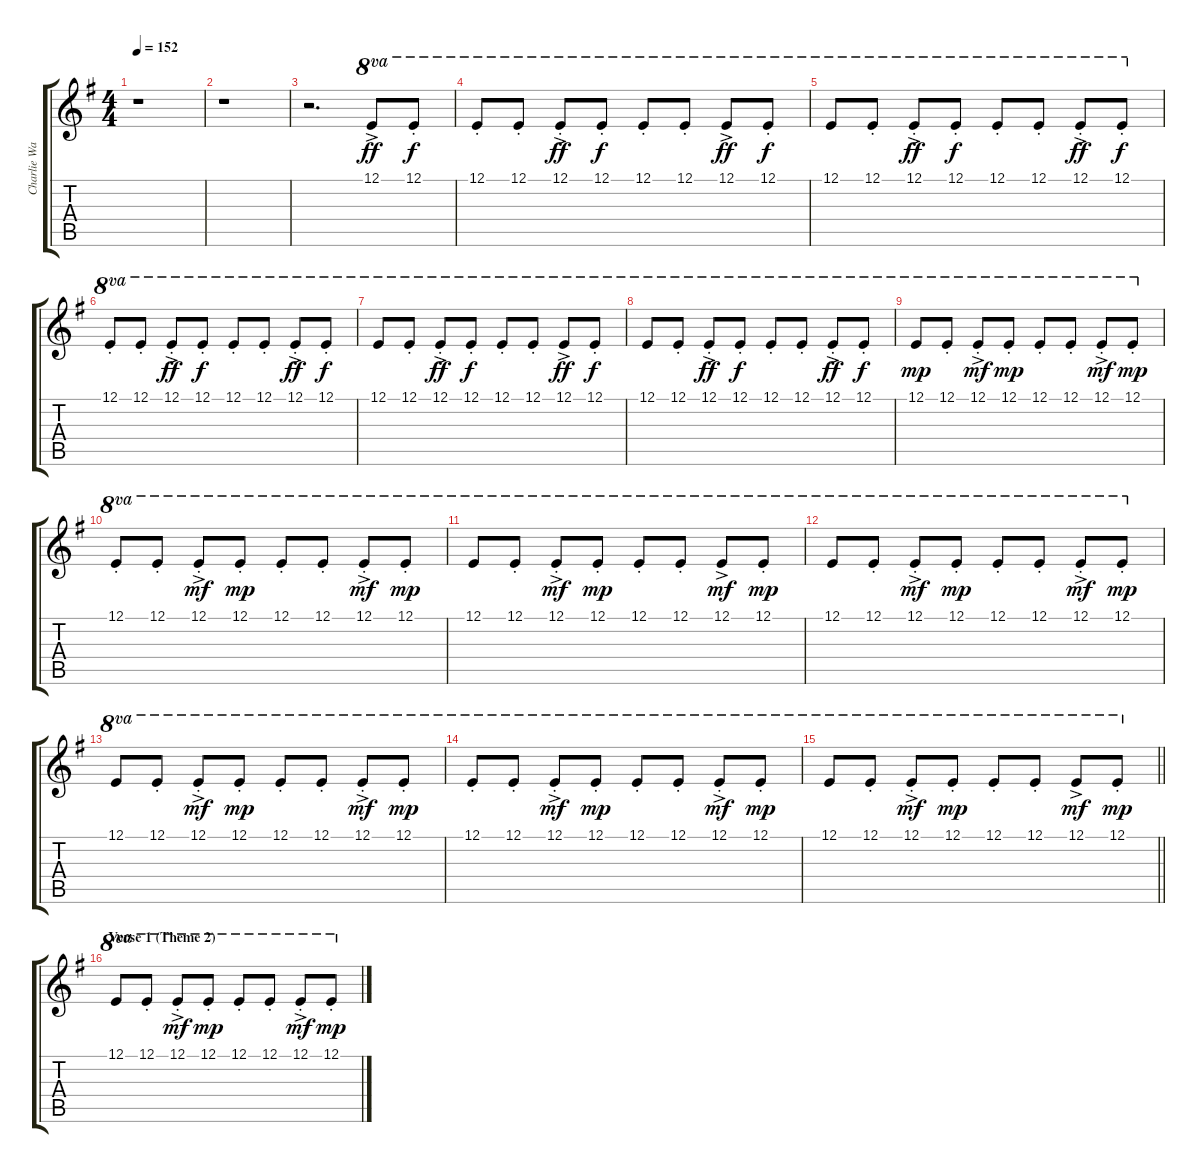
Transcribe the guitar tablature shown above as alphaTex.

\track ("Charlie Watts - Cymbal & Misc Percussion" "Charlie Wa") {instrument reversecymbal}
\staff {score tabs}
\tuning (E4 B3 G3 D3 A2 E2) {hide}
\ts (4 4)
\tempo 152
\clef g2
\ks g
r.1{dy ff instrument reversecymbal} |
r.1 |
r.2{d} 12.1{ac}.8{ot 8va} 12.1{st}.8{ot 8va dy f} |
12.1{st}.8{ot 8va} 12.1{st}.8{ot 8va} 12.1{ac st}.8{ot 8va dy ff} 12.1{st}.8{ot 8va dy f} 12.1{st}.8{ot 8va} 12.1{st}.8{ot 8va} 12.1{ac}.8{ot 8va dy ff} 12.1{st}.8{ot 8va dy f} |
12.1.8{ot 8va} 12.1{st}.8{ot 8va} 12.1{ac st}.8{ot 8va dy ff} 12.1{st}.8{ot 8va dy f} 12.1{st}.8{ot 8va} 12.1{st}.8{ot 8va} 12.1{ac st}.8{ot 8va dy ff} 12.1{st}.8{ot 8va dy f} |
12.1{st}.8{ot 8va} 12.1{st}.8{ot 8va} 12.1{ac st}.8{ot 8va dy ff} 12.1{st}.8{ot 8va dy f} 12.1{st}.8{ot 8va} 12.1{st}.8{ot 8va} 12.1{ac st}.8{ot 8va dy ff} 12.1{st}.8{ot 8va dy f} |
12.1.8{ot 8va} 12.1{st}.8{ot 8va} 12.1{ac st}.8{ot 8va dy ff} 12.1{st}.8{ot 8va dy f} 12.1{st}.8{ot 8va} 12.1{st}.8{ot 8va} 12.1{ac}.8{ot 8va dy ff} 12.1{st}.8{ot 8va dy f} |
12.1.8{ot 8va} 12.1{st}.8{ot 8va} 12.1{ac st}.8{ot 8va dy ff} 12.1{st}.8{ot 8va dy f} 12.1{st}.8{ot 8va} 12.1{st}.8{ot 8va} 12.1{ac st}.8{ot 8va dy ff} 12.1{st}.8{ot 8va dy f} |
12.1.8{ot 8va dy mp} 12.1{st}.8{ot 8va} 12.1{ac st}.8{ot 8va dy mf} 12.1{st}.8{ot 8va dy mp} 12.1{st}.8{ot 8va} 12.1{st}.8{ot 8va} 12.1{ac st}.8{ot 8va dy mf} 12.1{st}.8{ot 8va dy mp} |
12.1{st}.8{ot 8va} 12.1{st}.8{ot 8va} 12.1{ac st}.8{ot 8va dy mf} 12.1{st}.8{ot 8va dy mp} 12.1{st}.8{ot 8va} 12.1{st}.8{ot 8va} 12.1{ac st}.8{ot 8va dy mf} 12.1{st}.8{ot 8va dy mp} |
12.1.8{ot 8va} 12.1{st}.8{ot 8va} 12.1{ac st}.8{ot 8va dy mf} 12.1{st}.8{ot 8va dy mp} 12.1{st}.8{ot 8va} 12.1{st}.8{ot 8va} 12.1{ac}.8{ot 8va dy mf} 12.1{st}.8{ot 8va dy mp} |
12.1.8{ot 8va} 12.1{st}.8{ot 8va} 12.1{ac st}.8{ot 8va dy mf} 12.1{st}.8{ot 8va dy mp} 12.1{st}.8{ot 8va} 12.1{st}.8{ot 8va} 12.1{ac st}.8{ot 8va dy mf} 12.1{st}.8{ot 8va dy mp} |
12.1.8{ot 8va} 12.1{st}.8{ot 8va} 12.1{ac st}.8{ot 8va dy mf} 12.1{st}.8{ot 8va dy mp} 12.1{st}.8{ot 8va} 12.1{st}.8{ot 8va} 12.1{ac st}.8{ot 8va dy mf} 12.1{st}.8{ot 8va dy mp} |
12.1{st}.8{ot 8va} 12.1{st}.8{ot 8va} 12.1{ac st}.8{ot 8va dy mf} 12.1{st}.8{ot 8va dy mp} 12.1{st}.8{ot 8va} 12.1{st}.8{ot 8va} 12.1{ac st}.8{ot 8va dy mf} 12.1{st}.8{ot 8va dy mp} |
\barLineRight lightlight
12.1.8{ot 8va} 12.1{st}.8{ot 8va} 12.1{ac st}.8{ot 8va dy mf} 12.1{st}.8{ot 8va dy mp} 12.1{st}.8{ot 8va} 12.1{st}.8{ot 8va} 12.1{ac}.8{ot 8va dy mf} 12.1{st}.8{ot 8va dy mp} |
\section ("" "Verse 1 (Theme 2)")
12.1.8{ot 8va} 12.1{st}.8{ot 8va} 12.1{ac st}.8{ot 8va dy mf} 12.1{st}.8{ot 8va dy mp} 12.1{st}.8{ot 8va} 12.1{st}.8{ot 8va} 12.1{ac st}.8{ot 8va dy mf} 12.1{st}.8{ot 8va dy mp}
